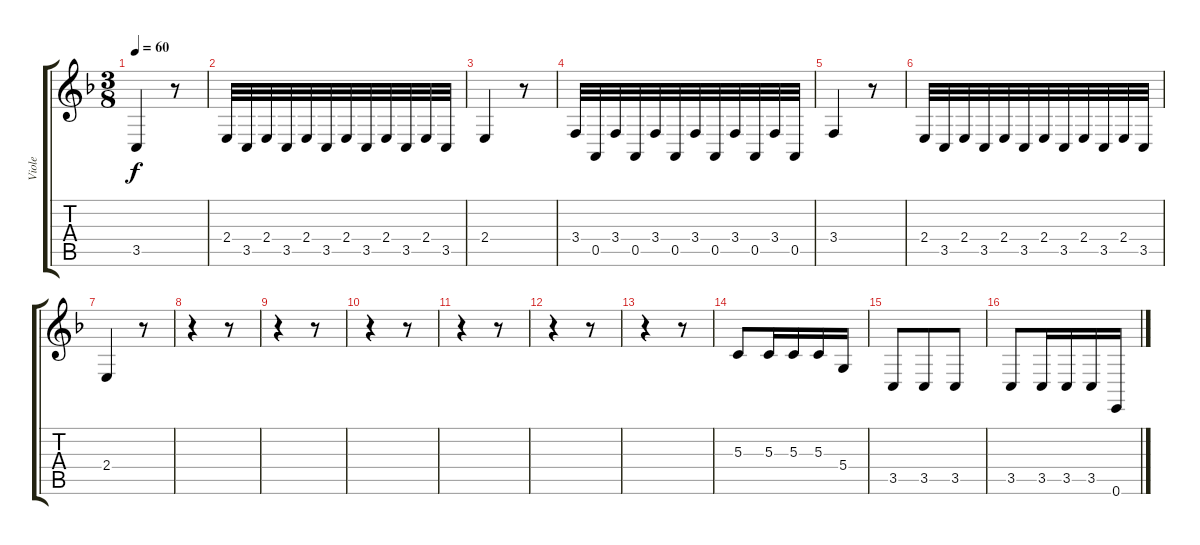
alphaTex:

\track ("Viole" "Viole") {instrument viola}
\staff {score tabs}
\tuning (E4 B3 G3 D3 A2 E2) {hide}
\ts (3 8)
\tempo 60
\clef g2
\ks f
3.5.4{dy f} r.8 |
2.4.32 3.5.32 2.4.32 3.5.32 2.4.32 3.5.32 2.4.32 3.5.32 2.4.32 3.5.32 2.4.32 3.5.32 |
2.4.4 r.8 |
3.4.32 0.5.32 3.4.32 0.5.32 3.4.32 0.5.32 3.4.32 0.5.32 3.4.32 0.5.32 3.4.32 0.5.32 |
3.4.4 r.8 |
2.4.32 3.5.32 2.4.32 3.5.32 2.4.32 3.5.32 2.4.32 3.5.32 2.4.32 3.5.32 2.4.32 3.5.32 |
2.4.4 r.8 |
r.4 r.8 |
r.4 r.8 |
r.4 r.8 |
r.4 r.8 |
r.4 r.8 |
r.4 r.8 |
5.3.8 5.3.16 5.3.16 5.3.16 5.4.16 |
3.5.8 3.5.8 3.5.8 |
3.5.8 3.5.16 3.5.16 3.5.16 0.6.16
